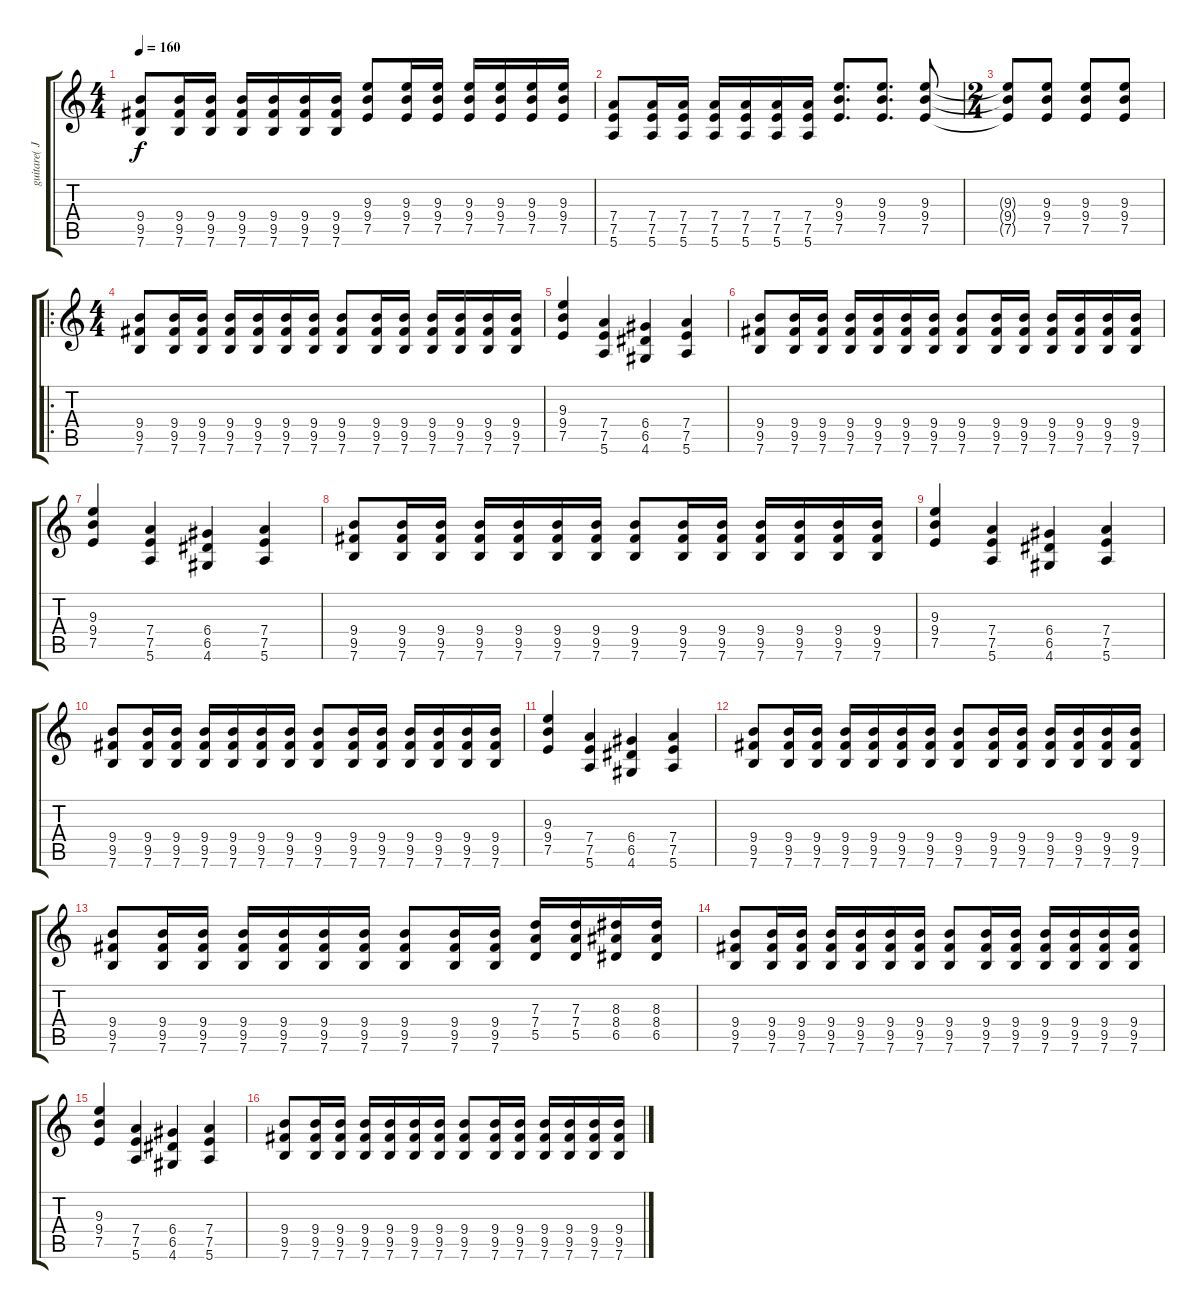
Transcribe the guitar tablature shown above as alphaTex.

\track ("guitare( Jake )" "guitare( J") {instrument distortionguitar}
\staff {score tabs}
\tuning (E4 B3 G3 D3 A2 E2) {hide}
\ts (4 4)
\tempo 160
\clef g2
\ks c
(9.4 9.5 7.6).8{dy f} (9.4 9.5 7.6).16 (9.4 9.5 7.6).16 (9.4 9.5 7.6).16 (9.4 9.5 7.6).16 (9.4 9.5 7.6).16 (9.4 9.5 7.6).16 (9.3 9.4 7.5).8 (9.3 9.4 7.5).16 (9.3 9.4 7.5).16 (9.3 9.4 7.5).16 (9.3 9.4 7.5).16 (9.3 9.4 7.5).16 (9.3 9.4 7.5).16 |
(7.4 7.5 5.6).8 (7.4 7.5 5.6).16 (7.4 7.5 5.6).16 (7.4 7.5 5.6).16 (7.4 7.5 5.6).16 (7.4 7.5 5.6).16 (7.4 7.5 5.6).16 (9.3 9.4 7.5).8{d} (9.3 9.4 7.5).8{d} (9.3 9.4 7.5).8 |
\ts (2 4)
(9.3{t} 9.4{t} 7.5{t}).8 (9.3 9.4 7.5).8 (9.3 9.4 7.5).8 (9.3 9.4 7.5).8 |
\ro
\ts (4 4)
(9.4 9.5 7.6).8 (9.4 9.5 7.6).16 (9.4 9.5 7.6).16 (9.4 9.5 7.6).16 (9.4 9.5 7.6).16 (9.4 9.5 7.6).16 (9.4 9.5 7.6).16 (9.4 9.5 7.6).8 (9.4 9.5 7.6).16 (9.4 9.5 7.6).16 (9.4 9.5 7.6).16 (9.4 9.5 7.6).16 (9.4 9.5 7.6).16 (9.4 9.5 7.6).16 |
(9.3 9.4 7.5).4 (7.4 7.5 5.6).4 (6.4 6.5 4.6).4 (7.4 7.5 5.6).4 |
(9.4 9.5 7.6).8 (9.4 9.5 7.6).16 (9.4 9.5 7.6).16 (9.4 9.5 7.6).16 (9.4 9.5 7.6).16 (9.4 9.5 7.6).16 (9.4 9.5 7.6).16 (9.4 9.5 7.6).8 (9.4 9.5 7.6).16 (9.4 9.5 7.6).16 (9.4 9.5 7.6).16 (9.4 9.5 7.6).16 (9.4 9.5 7.6).16 (9.4 9.5 7.6).16 |
(9.3 9.4 7.5).4 (7.4 7.5 5.6).4 (6.4 6.5 4.6).4 (7.4 7.5 5.6).4 |
(9.4 9.5 7.6).8 (9.4 9.5 7.6).16 (9.4 9.5 7.6).16 (9.4 9.5 7.6).16 (9.4 9.5 7.6).16 (9.4 9.5 7.6).16 (9.4 9.5 7.6).16 (9.4 9.5 7.6).8 (9.4 9.5 7.6).16 (9.4 9.5 7.6).16 (9.4 9.5 7.6).16 (9.4 9.5 7.6).16 (9.4 9.5 7.6).16 (9.4 9.5 7.6).16 |
(9.3 9.4 7.5).4 (7.4 7.5 5.6).4 (6.4 6.5 4.6).4 (7.4 7.5 5.6).4 |
(9.4 9.5 7.6).8 (9.4 9.5 7.6).16 (9.4 9.5 7.6).16 (9.4 9.5 7.6).16 (9.4 9.5 7.6).16 (9.4 9.5 7.6).16 (9.4 9.5 7.6).16 (9.4 9.5 7.6).8 (9.4 9.5 7.6).16 (9.4 9.5 7.6).16 (9.4 9.5 7.6).16 (9.4 9.5 7.6).16 (9.4 9.5 7.6).16 (9.4 9.5 7.6).16 |
(9.3 9.4 7.5).4 (7.4 7.5 5.6).4 (6.4 6.5 4.6).4 (7.4 7.5 5.6).4 |
(9.4 9.5 7.6).8 (9.4 9.5 7.6).16 (9.4 9.5 7.6).16 (9.4 9.5 7.6).16 (9.4 9.5 7.6).16 (9.4 9.5 7.6).16 (9.4 9.5 7.6).16 (9.4 9.5 7.6).8 (9.4 9.5 7.6).16 (9.4 9.5 7.6).16 (9.4 9.5 7.6).16 (9.4 9.5 7.6).16 (9.4 9.5 7.6).16 (9.4 9.5 7.6).16 |
(9.4 9.5 7.6).8 (9.4 9.5 7.6).16 (9.4 9.5 7.6).16 (9.4 9.5 7.6).16 (9.4 9.5 7.6).16 (9.4 9.5 7.6).16 (9.4 9.5 7.6).16 (9.4 9.5 7.6).8 (9.4 9.5 7.6).16 (9.4 9.5 7.6).16 (7.3 7.4 5.5).16 (7.3 7.4 5.5).16 (8.3 8.4 6.5).16 (8.3 8.4 6.5).16 |
(9.4 9.5 7.6).8 (9.4 9.5 7.6).16 (9.4 9.5 7.6).16 (9.4 9.5 7.6).16 (9.4 9.5 7.6).16 (9.4 9.5 7.6).16 (9.4 9.5 7.6).16 (9.4 9.5 7.6).8 (9.4 9.5 7.6).16 (9.4 9.5 7.6).16 (9.4 9.5 7.6).16 (9.4 9.5 7.6).16 (9.4 9.5 7.6).16 (9.4 9.5 7.6).16 |
(9.3 9.4 7.5).4 (7.4 7.5 5.6).4 (6.4 6.5 4.6).4 (7.4 7.5 5.6).4 |
(9.4 9.5 7.6).8 (9.4 9.5 7.6).16 (9.4 9.5 7.6).16 (9.4 9.5 7.6).16 (9.4 9.5 7.6).16 (9.4 9.5 7.6).16 (9.4 9.5 7.6).16 (9.4 9.5 7.6).8 (9.4 9.5 7.6).16 (9.4 9.5 7.6).16 (9.4 9.5 7.6).16 (9.4 9.5 7.6).16 (9.4 9.5 7.6).16 (9.4 9.5 7.6).16
